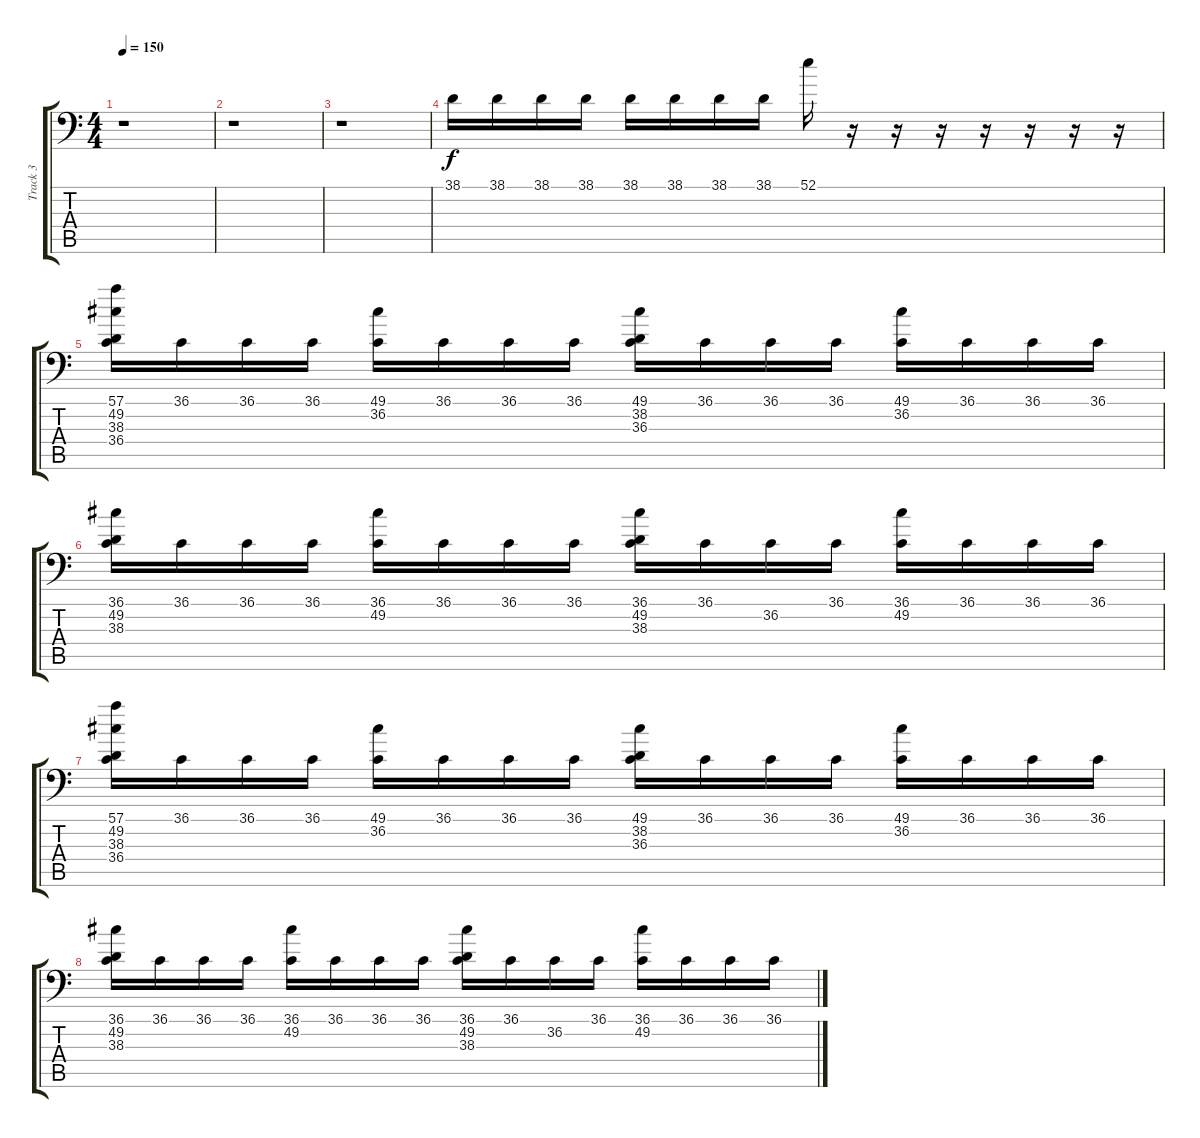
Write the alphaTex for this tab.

\track ("Track 3" "Track 3") {instrument acousticgrandpiano}
\staff {score tabs}
\tuning (C-1 C-1 C-1 C-1 C-1 C-1) {hide}
\ts (4 4)
\tempo 150
\clef f4
\ks c
r.1{dy f} |
r.1 |
r.1 |
38.1.16 38.1.16 38.1.16 38.1.16 38.1.16 38.1.16 38.1.16 38.1.16 52.1.16 r.16 r.16 r.16 r.16 r.16 r.16 r.16 |
(57.1 49.2 38.3 36.4).16 36.1.16 36.1.16 36.1.16 (49.1 36.2).16 36.1.16 36.1.16 36.1.16 (49.1 38.2 36.3).16 36.1.16 36.1.16 36.1.16 (49.1 36.2).16 36.1.16 36.1.16 36.1.16 |
(36.1 49.2 38.3).16 36.1.16 36.1.16 36.1.16 (36.1 49.2).16 36.1.16 36.1.16 36.1.16 (36.1 49.2 38.3).16 36.1.16 36.2.16 36.1.16 (36.1 49.2).16 36.1.16 36.1.16 36.1.16 |
(57.1 49.2 38.3 36.4).16 36.1.16 36.1.16 36.1.16 (49.1 36.2).16 36.1.16 36.1.16 36.1.16 (49.1 38.2 36.3).16 36.1.16 36.1.16 36.1.16 (49.1 36.2).16 36.1.16 36.1.16 36.1.16 |
(36.1 49.2 38.3).16 36.1.16 36.1.16 36.1.16 (36.1 49.2).16 36.1.16 36.1.16 36.1.16 (36.1 49.2 38.3).16 36.1.16 36.2.16 36.1.16 (36.1 49.2).16 36.1.16 36.1.16 36.1.16
